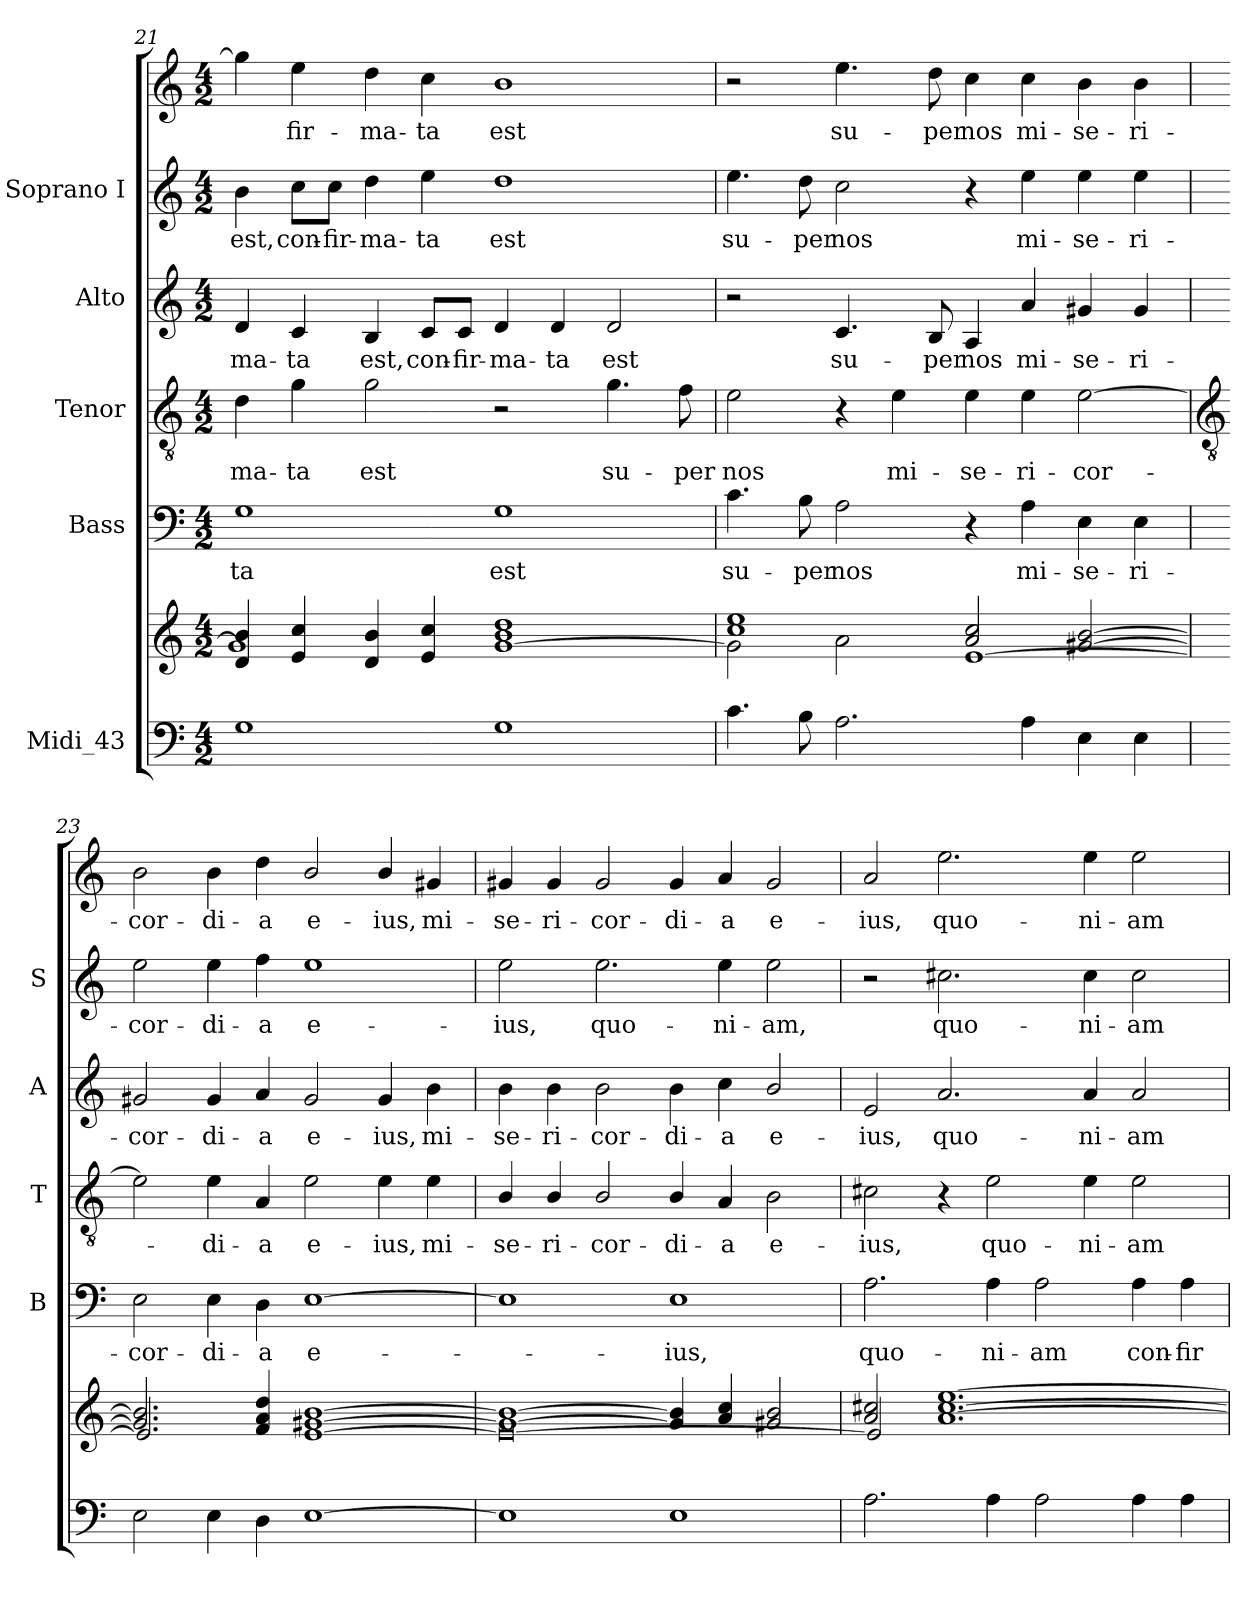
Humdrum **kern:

**kern	**kern	**kern	**text	**kern	**text	**kern	**text	**kern	**text	**kern	**text
*part5	*part5	*part4	*part4	*part3	*part3	*part2	*part2	*part1	*part1	*part1	*part1
*staff7	*staff6	*staff5	*staff5	*staff4	*staff4	*staff3	*staff3	*staff2	*staff2	*staff1	*staff1
*I"Midi_43	*	*I"Bass	*	*I"Tenor	*	*I"Alto	*	*I"Soprano I	*	*	*
*	*	*I'B	*	*I'T	*	*I'A	*	*I'S	*	*	*
*clefF4	*clefG2	*clefF4	*	*clefGv2	*	*clefG2	*	*clefG2	*	*clefG2	*
*k[]	*k[]	*k[]	*	*k[]	*	*k[]	*	*k[]	*	*k[]	*
*C:	*C:	*C:	*	*C:	*	*C:	*	*C:	*	*C:	*
*M4/2	*M4/2	*M4/2	*	*M4/2	*	*M4/2	*	*M4/2	*	*M4/2	*
=21	=21	=21	=21	=21	=21	=21	=21	=21	=21	=21	=21
*	*^	*	*	*	*	*	*	*	*	*	*
*	*	*^	*	*	*	*	*	*	*	*	*	*
!	!	!	!	!	!LO:LY:b	!	!LO:LY:b	!	!LO:LY:b	!	!LO:LY:b	!	!
1G	4d/ 4b/	0ryy	1g\]	1G	-ta	4d	-ma-	4d	-ma-	4b	est,	4gg]	.
!	!	!	!	!	!	!	!LO:LY:b	!	!LO:LY:b	!	!LO:LY:b	!	!LO:LY:b
.	4e/ 4cc/	.	.	.	.	4g	-ta	4c	-ta	8cc\L	con-	4ee	fir-
!	!	!	!	!	!	!	!	!	!	!	!LO:LY:b	!	!
.	.	.	.	.	.	.	.	.	.	8cc\J	-fir-	.	.
!	!	!	!	!	!	!	!LO:LY:b	!	!LO:LY:b	!	!LO:LY:b	!	!LO:LY:b
.	4d/ 4b/	.	.	.	.	2g	est	4B	est,	4dd	-ma-	4dd	-ma-
!	!	!	!	!	!	!	!	!	!LO:LY:b	!	!LO:LY:b	!	!LO:LY:b
.	4e/ 4cc/	.	.	.	.	.	.	8c/L	con-	4ee	-ta	4cc	-ta
!	!	!	!	!	!	!	!	!	!LO:LY:b	!	!	!	!
.	.	.	.	.	.	.	.	8c/J	-fir-	.	.	.	.
!	!	!	!	!	!LO:LY:b	!	!	!	!LO:LY:b	!	!LO:LY:b	!	!LO:LY:b
1G	1b/ 1dd/	.	[1g/	1G	est	2r	.	4d	-ma-	1dd	est	1b	est
!	!	!	!	!	!	!	!	!	!LO:LY:b	!	!	!	!
.	.	.	.	.	.	.	.	4d	-ta	.	.	.	.
!	!	!	!	!	!	!	!LO:LY:b	!	!LO:LY:b	!	!	!	!
.	.	.	.	.	.	4.g	su-	2d	est	.	.	.	.
!	!	!	!	!	!	!	!LO:LY:b	!	!	!	!	!	!
.	.	.	.	.	.	8f	-per	.	.	.	.	.	.
=22	=22	=22	=22	=22	=22	=22	=22	=22	=22	=22	=22	=22	=22
!	!	!	!	!	!LO:LY:b	!	!LO:LY:b	!	!	!	!LO:LY:b	!	!
4.c	1cc/ 1ee/	0ryy	2g\]	4.c	su-	2e	nos	2r	.	4.ee	-su-	2r	.
!	!	!	!	!	!LO:LY:b	!	!	!	!	!	!LO:LY:b	!	!
8B	.	.	.	8B	-per	.	.	.	.	8dd	-per	.	.
!	!	!	!	!	!LO:LY:b	!	!	!	!LO:LY:b	!	!LO:LY:b	!	!LO:LY:b
2.A	.	.	2a\	2A	nos	4r	.	4.c	su-	2cc	nos	4.ee	su-
!	!	!	!	!	!	!	!LO:LY:b	!	!	!	!	!	!
.	.	.	.	.	.	4e	mi-	.	.	.	.	.	.
!	!	!	!	!	!	!	!	!	!LO:LY:b	!	!	!	!LO:LY:b
.	.	.	.	.	.	.	.	8B	-per	.	.	8dd	-per
!	!	!	!	!	!	!	!LO:LY:b	!	!LO:LY:b	!	!	!	!LO:LY:b
.	2a/ 2cc/	.	[1e\	4r	.	4e	-se-	4A	nos	4r	.	4cc	nos
!	!	!	!	!	!LO:LY:b	!	!LO:LY:b	!	!LO:LY:b	!	!LO:LY:b	!	!LO:LY:b
4A	.	.	.	4A	mi-	4e	-ri-	4a	mi-	4ee	mi-	4cc	mi-
!	!	!	!	!	!LO:LY:b	!	!LO:LY:b	!	!LO:LY:b	!	!LO:LY:b	!	!LO:LY:b
4E	[2g#X/ [2b/	.	.	4E	-se-	[2e	-cor-	4g#X	-se-	4ee	-se-	4b	-se-
!	!	!	!	!	!LO:LY:b	!	!	!	!LO:LY:b	!	!LO:LY:b	!	!LO:LY:b
4E	.	.	.	4E	-ri-	.	.	4g#	-ri-	4ee	-ri-	4b	-ri-
!!LO:LB:g=z
=23	=23	=23	=23	=23	=23	=23	=23	=23	=23	=23	=23	=23	=23
*	*	*	*	*	*	*clefGv2	*	*	*	*	*	*	*
!	!	!	!	!	!LO:LY:b	!	!	!	!LO:LY:b	!	!LO:LY:b	!	!LO:LY:b
2E	2.g#/] 2.b/]	0ryy	2.e/]	2E	-cor-	2e]	.	2g#X	-cor-	2ee	-cor-	2b	-cor-
!	!	!	!	!	!LO:LY:b	!	!LO:LY:b	!	!LO:LY:b	!	!LO:LY:b	!	!LO:LY:b
4E	.	.	.	4E	-di-	4e	di-	4g#	-di-	4ee	-di-	4b	-di-
!	!	!	!	!	!LO:LY:b	!	!LO:LY:b	!	!LO:LY:b	!	!LO:LY:b	!	!LO:LY:b
4D	4f/ 4a/ 4dd/	.	4ryy	4D	-a	4A	-a	4a	-a	4ff	-a	4dd	-a
!	!	!	!	!	!LO:LY:b	!	!LO:LY:b	!	!LO:LY:b	!	!LO:LY:b	!	!LO:LY:b
[1E	[1g#/ [1b/	.	[1e/	[1E	e-	2e	e-	2g#	e-	1ee	e-	2b/	e-
!	!	!	!	!	!	!	!LO:LY:b	!	!LO:LY:b	!	!	!	!LO:LY:b
.	.	.	.	.	.	4e	-ius,	4g#	-ius,	.	.	4b/	-ius,
!	!	!	!	!	!	!	!LO:LY:b	!	!LO:LY:b	!	!	!	!LO:LY:b
.	.	.	.	.	.	4e	mi-	4b	mi-	.	.	4g#X	mi-
=24	=24	=24	=24	=24	=24	=24	=24	=24	=24	=24	=24	=24	=24
!	!	!	!	!	!	!	!LO:LY:b	!	!LO:LY:b	!	!LO:LY:b	!	!LO:LY:b
1E]	1g#/_ 1b/_	0ryy	0e\_	1E]	.	4B/	-se-	4b	-se-	2ee	-ius,	4g#X	-se-
!	!	!	!	!	!	!	!LO:LY:b	!	!LO:LY:b	!	!	!	!LO:LY:b
.	.	.	.	.	.	4B/	-ri-	4b	-ri-	.	.	4g#	-ri-
!	!	!	!	!	!	!	!LO:LY:b	!	!LO:LY:b	!	!LO:LY:b	!	!LO:LY:b
.	.	.	.	.	.	2B/	-cor-	2b	-cor-	2.ee	quo-	2g#	-cor-
!	!	!	!	!	!LO:LY:b	!	!LO:LY:b	!	!LO:LY:b	!	!	!	!LO:LY:b
1E	4g#/] 4b/]	.	.	1E	ius,	4B/	-di-	4b	-di-	.	.	4g#	-di-
!	!	!	!	!	!	!	!LO:LY:b	!	!LO:LY:b	!	!LO:LY:b	!	!LO:LY:b
.	4a/ 4cc/	.	.	.	.	4A	-a	4cc	-a	4ee	-ni-	4a	-a
!	!	!	!	!	!	!	!LO:LY:b	!	!LO:LY:b	!	!LO:LY:b	!	!LO:LY:b
.	2g#/ 2b/	.	.	.	.	2B	e-	2b/	e-	2ee	-am,	2g#	e-
=25	=25	=25	=25	=25	=25	=25	=25	=25	=25	=25	=25	=25	=25
!	!	!	!	!	!LO:LY:b	!	!LO:LY:b	!	!LO:LY:b	!	!	!	!LO:LY:b
2.A	2a/ 2cc#X/	0ryy	2e/]	2.A	quo-	2c#X	-ius,	2e	-ius,	2r	.	2a	ius,
!	!	!	!	!	!	!	!	!	!LO:LY:b	!	!LO:LY:b	!	!LO:LY:b
.	[1.cc#/ [1.ee/	.	[1.a/	.	.	4r	.	2.a	quo-	2.cc#X	quo-	2.ee	quo-
!	!	!	!	!	!LO:LY:b	!	!LO:LY:b	!	!	!	!	!	!
4A	.	.	.	4A	-ni-	2e	quo-	.	.	.	.	.	.
!	!	!	!	!	!LO:LY:b	!	!	!	!	!	!	!	!
2A	.	.	.	2A	-am	.	.	.	.	.	.	.	.
!	!	!	!	!	!	!	!LO:LY:b	!	!LO:LY:b	!	!LO:LY:b	!	!LO:LY:b
.	.	.	.	.	.	4e	-ni-	4a	-ni-	4cc#	-ni-	4ee	-ni-
!	!	!	!	!	!LO:LY:b	!	!LO:LY:b	!	!LO:LY:b	!	!LO:LY:b	!	!LO:LY:b
4A	.	.	.	4A	con-	2e	-am	2a	-am	2cc#	-am	2ee	-am
!	!	!	!	!	!LO:LY:b	!	!	!	!	!	!	!	!
4A	.	.	.	4A	-fir-	.	.	.	.	.	.	.	.
*	*v	*v	*v	*	*	*	*	*	*	*	*	*	*
=	=	=	=	=	=	=	=	=	=	=	=
*-	*-	*-	*-	*-	*-	*-	*-	*-	*-	*-	*-
